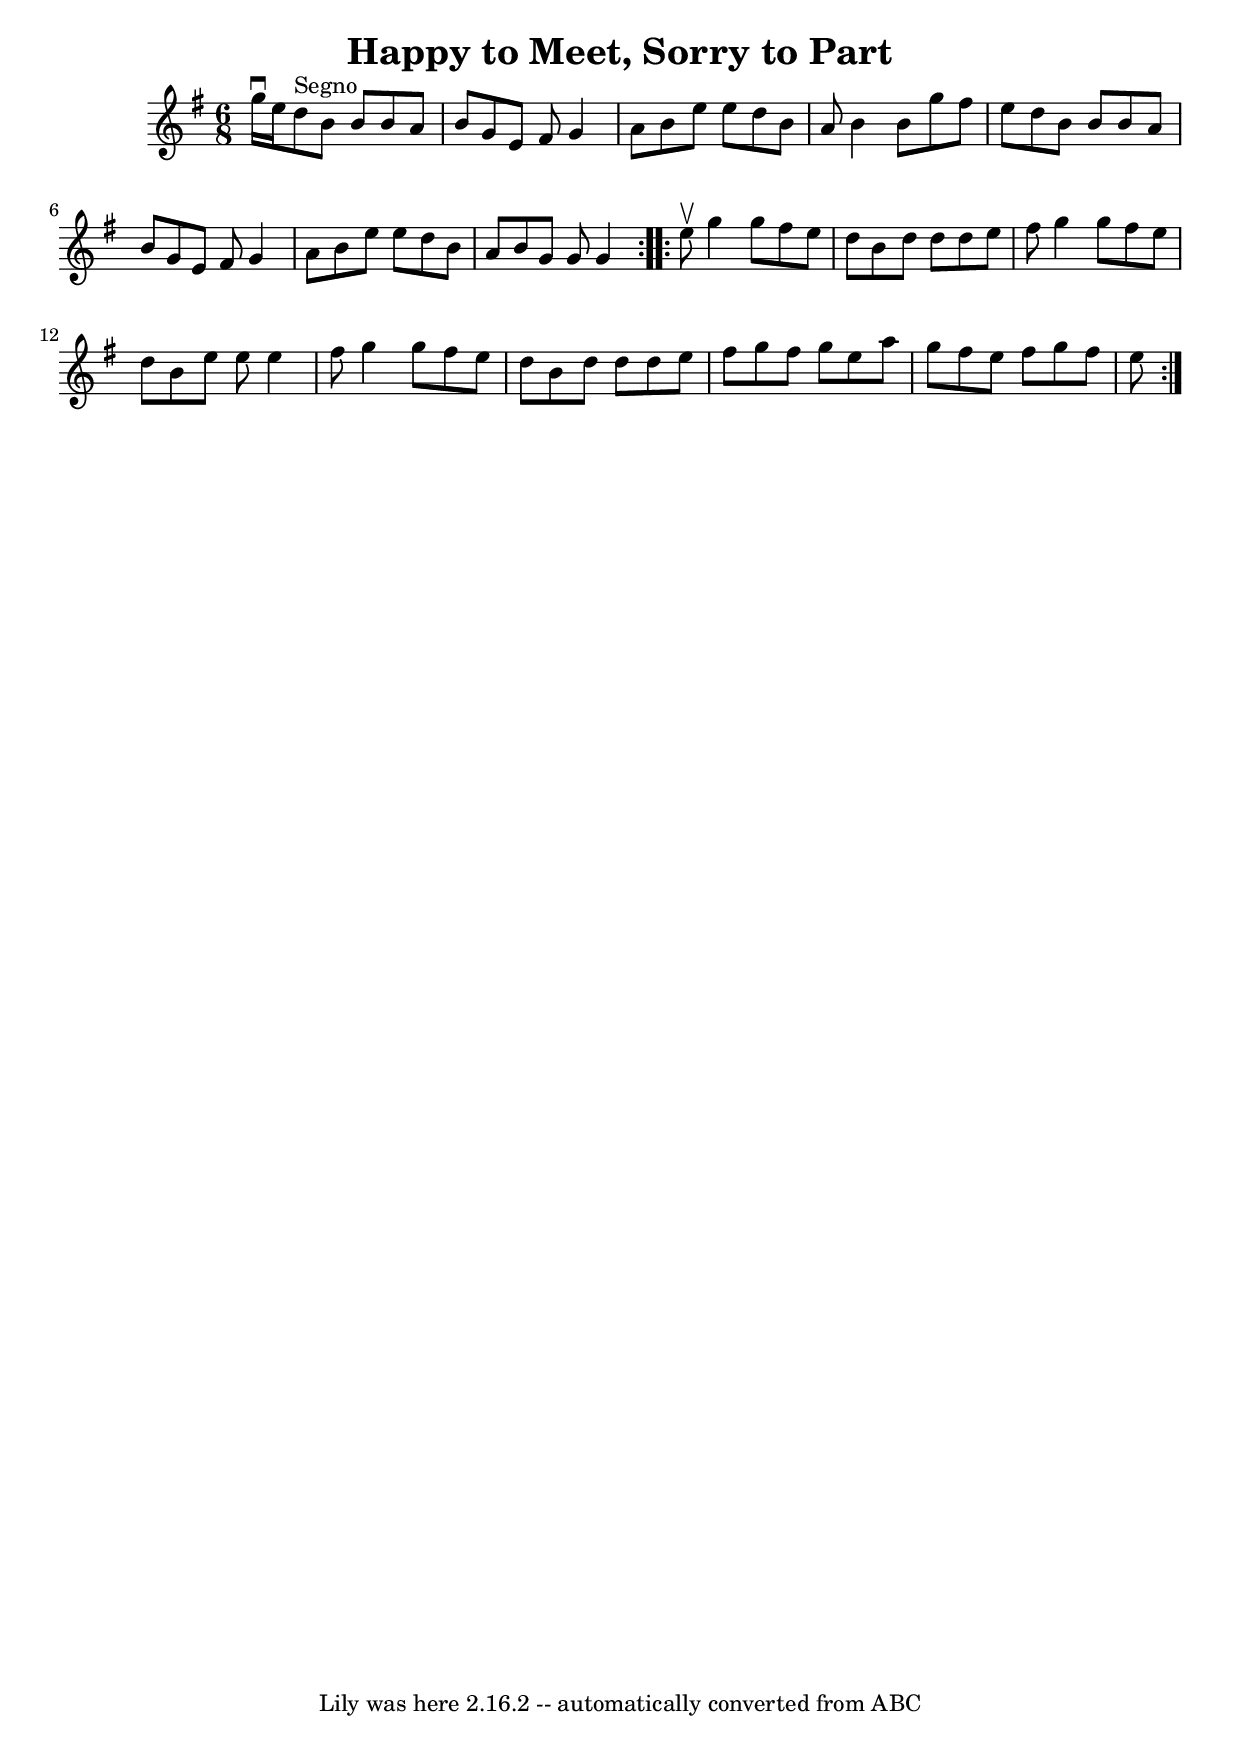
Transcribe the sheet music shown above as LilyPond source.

\version "2.16.2"
\include "Mammoth.ily"
\header {
  %% book = "Ryan's Mammoth Collection"
  crossRefNumber = "1"
  footnotes = "\\\\83 427"
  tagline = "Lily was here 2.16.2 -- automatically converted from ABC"
  title = "Happy to Meet, Sorry to Part"

}
voicedefault =  {



  \repeat volta 2 {

    \time 6/8 
    \key g \major     g''16^\downbow e''16     |
    d''8^"Segno"      b'8 b'8 b'8 a'8 b'8     |
    g'8 e'8 fis'8 g'4         a'8     |
    b'8 e''8 e''8 d''8 b'8 a'8    |
    b'4        b'8 g''8 fis''8 e''8     |
    d''8 b'8 b'8 b'8 a'8      b'8     |
    g'8 e'8 fis'8 g'4 a'8    |
    b'8         e''8 e''8 d''8 b'8 a'8     |
    b'8 g'8 g'8 g'4  
  }    
  
  \repeat volta 2 {     e''8^\upbow  |
    g''4 g''8 fis''8 e''8        d''8     |
    b'8 d''8 d''8 d''8 e''8 fis''8    |
         g''4 g''8 fis''8 e''8 d''8     |
    b'8 e''8 e''8         e''4 fis''8     |
    g''4 g''8 fis''8 e''8 d''8     |
    b'8 d''8 d''8 d''8 e''8 fis''8    |
    g''8         fis''8 g''8 e''8 a''8 g''8     |
    fis''8 e''8 fis''8   
    g''8 fis''8 e''8      
  }   

}

\score{
  <<

    \context Staff="default"
    {
      \voicedefault 
      
    }

  >>
  \layout {
    
  }
  \midi {
  }

}
